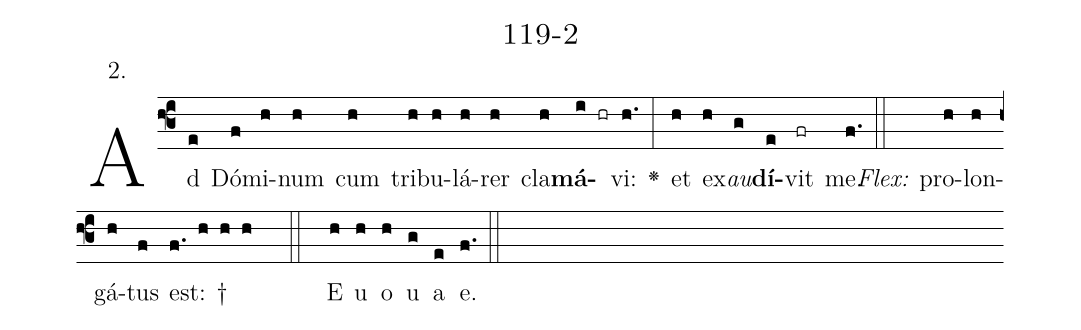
name: 119-2;
annotation: 2.;
%%
(f3)Ad(e) Dó(f)mi(h)num(h) cum(h) tri(h)bu(h)lá(h)rer(h) cla(h)<b>má</b>(i hr)vi:(h.) <v>\greheightstar</v>(:) et(h) ex(h)<i>au</i>(g)<b>dí</b>(e)vit(fr) me.(f.) (::)
<i>Flex:</i>()  pro(h)lon(h)gá(h)tus(f) est: †(f. h h h  ::) E(h) u(h) o(h) u(g) a(e) e.(f.) (::)
